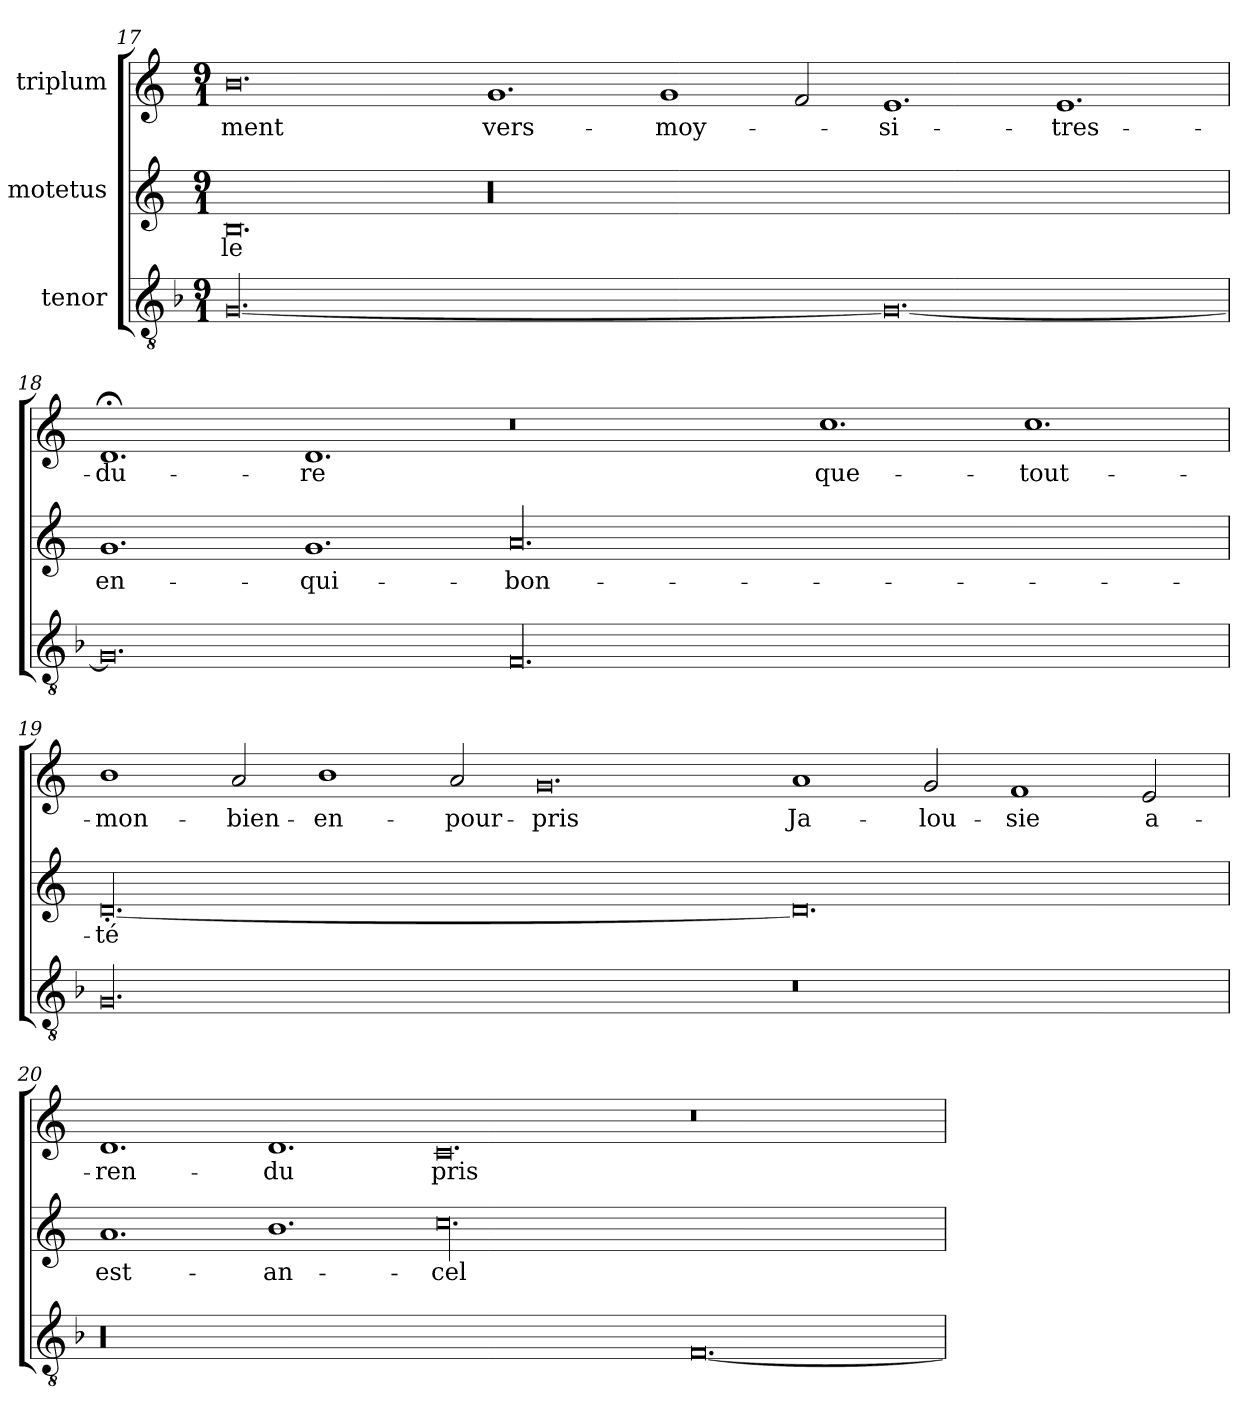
**kern	**kern	**text	**kern	**text
*part3	*part2	*part2	*part1	*part1
*staff3	*staff2	*staff2	*staff1	*staff1
*I"tenor	*I"motetus	*	*I"triplum	*
!!LO:PB:g=z
*clefGv2	*clefG2	*	*clefG2	*
*k[b-]	*k[]	*	*k[]	*
*F:	*C:	*	*C:	*
*M9/1	*M9/1	*	*M9/1	*
=17	=17	=17	=17	=17
[00.G/	0.B/	-le	0.b\	-ment
.	00.r	.	1.g/	vers-
.	.	.	1g/	moy-
.	.	.	2f/	.
0.G/_	.	.	1.e/	si-
.	.	.	1.e/	tres-
=18	=18	=18	=18	=18
0.G/]	1.g/	en-	1.d;</	du-
.	1.g/	qui-	1.d/	-re
00.F/	00.a/	bon-	0.r	.
.	.	.	1.cc\	que-
.	.	.	1.cc\	tout-
=19	=19	=19	=19	=19
00.G/	[00.d'/	-té	1b\	mon-
.	.	.	2a/	bien-
.	.	.	1b\	en-
.	.	.	2a/	pour-
.	.	.	0.g/	-pris
0.r	0.d/]	.	1a/	Ja-
.	.	.	2g/	-lou-
.	.	.	1f/	-sie
.	.	.	2e/	a-
!!LO:LB:g=z
=20	=20	=20	=20	=20
00.r	1.a/	est-	1.d/	ren-
.	1.b\	an-	1.d/	-du
.	00.cc\	-cel-	0.c/	pris-
[0.F/	.	.	0.r	.
=	=	=	=	=
*-	*-	*-	*-	*-
